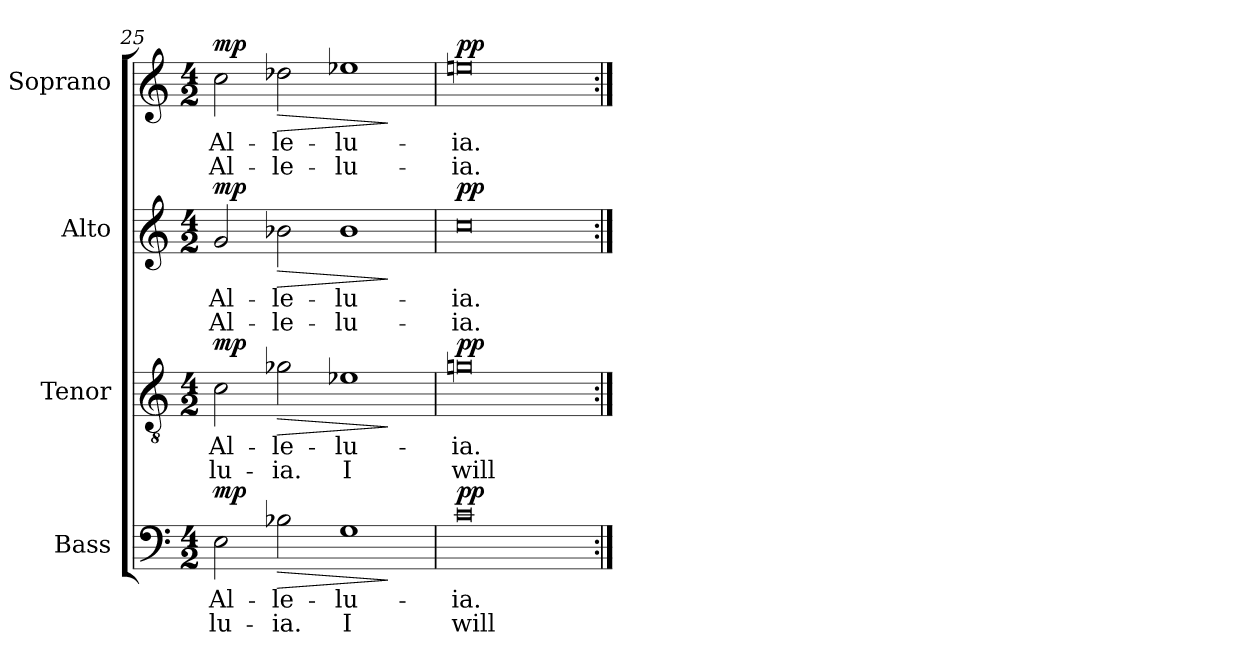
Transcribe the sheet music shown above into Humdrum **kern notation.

**kern	**text	**text	**dynam	**kern	**text	**text	**dynam	**kern	**text	**text	**dynam	**kern	**text	**text	**dynam
*part4	*part4	*part4	*part4	*part3	*part3	*part3	*part3	*part2	*part2	*part2	*part2	*part1	*part1	*part1	*part1
*staff4	*staff4	*staff4	*staff4	*staff3	*staff3	*staff3	*staff3	*staff2	*staff2	*staff2	*staff2	*staff1	*staff1	*staff1	*staff1
*I"Bass	*	*	*	*I"Tenor	*	*	*	*I"Alto	*	*	*	*I"Soprano	*	*	*
*clefF4	*	*	*	*clefGv2	*	*	*	*clefG2	*	*	*	*clefG2	*	*	*
*k[]	*	*	*	*k[]	*	*	*	*k[]	*	*	*	*k[]	*	*	*
*C:	*	*	*	*C:	*	*	*	*C:	*	*	*	*C:	*	*	*
*M4/2	*	*	*	*M4/2	*	*	*	*M4/2	*	*	*	*M4/2	*	*	*
=25	=25	=25	=25	=25	=25	=25	=25	=25	=25	=25	=25	=25	=25	=25	=25
!	!LO:LY:b	!LO:LY:b	!LO:DY:a	!	!LO:LY:b	!LO:LY:b	!LO:DY:a	!	!LO:LY:b	!LO:LY:b	!LO:DY:a	!	!LO:LY:b	!LO:LY:b	!LO:DY:a
2E\	Al-	-lu-	mp	2c\	Al-	-lu-	mp	2g/	Al-	Al-	mp	2cc\	Al-	Al-	mp
!	!LO:LY:b	!LO:LY:b	!LO:HP:b	!	!LO:LY:b	!LO:LY:b	!LO:HP:b	!	!LO:LY:b	!LO:LY:b	!LO:HP:b	!	!LO:LY:b	!LO:LY:b	!LO:HP:b
2B-X\	-le-	-ia.	>	2g-X\	-le-	-ia.	>	2b-X\	-le-	-le-	>	2dd-X\	-le-	-le-	>
!	!LO:LY:b	!LO:LY:b	!	!	!LO:LY:b	!LO:LY:b	!	!	!LO:LY:b	!LO:LY:b	!	!	!LO:LY:b	!LO:LY:b	!
1G	-lu-	I	.	1e-X	-lu-	I	.	1b-	-lu-	-lu-	.	1ee-X	-lu-	-lu-	.
.	.	.	]	.	.	.	]	.	.	.	]	.	.	.	]
=26	=26	=26	=26	=26	=26	=26	=26	=26	=26	=26	=26	=26	=26	=26	=26
!	!LO:LY:b	!LO:LY:b	!LO:DY:a	!	!LO:LY:b	!LO:LY:b	!LO:DY:a	!	!LO:LY:b	!LO:LY:b	!LO:DY:a	!	!LO:LY:b	!LO:LY:b	!LO:DY:a
0c	-ia.	will	pp	0gn	-ia.	will	pp	0cc	-ia.	-ia.	pp	0een	-ia.	-ia.	pp
=:|!	=:|!	=:|!	=:|!	=:|!	=:|!	=:|!	=:|!	=:|!	=:|!	=:|!	=:|!	=:|!	=:|!	=:|!	=:|!
*-	*-	*-	*-	*-	*-	*-	*-	*-	*-	*-	*-	*-	*-	*-	*-
